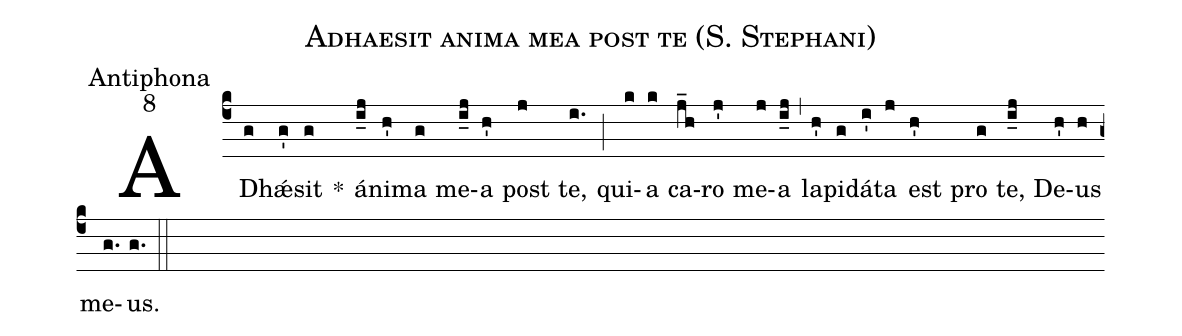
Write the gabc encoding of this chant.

name:Adhaesit anima mea post te (S. Stephani);
office-part:Antiphona;
mode:8;
%%
(c4) AD(g)hǽ(g')sit(g) *() á(i_j)ni(h')ma(g) me(i_j)a(h') post(j) te,(i.) (;) qui(k)a(k) ca(j_h)ro(j') me(j)a(i_j) (,) la(h')pi(g)dá(i')ta(j) est(h') pro(g) te,(i_j) De(h')us(h) me(g.)us.(g.) (::)
